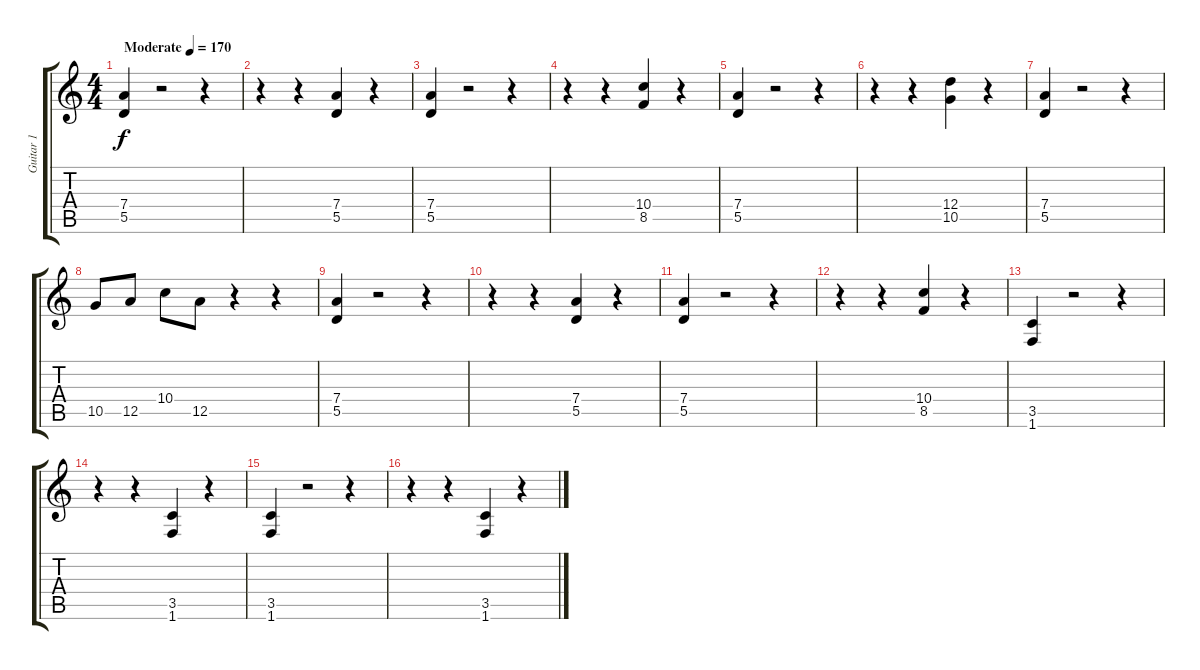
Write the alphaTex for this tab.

\track ("Guitar 1" "Guitar 1") {instrument distortionguitar}
\staff {score tabs}
\tuning (E4 B3 G3 D3 A2 E2) {hide}
\ts (4 4)
\tempo (170 "Moderate")
\clef g2
\ks c
(7.4 5.5).4{dy f instrument distortionguitar} r.2 r.4 |
r.4 r.4 (7.4 5.5).4 r.4 |
(7.4 5.5).4 r.2 r.4 |
r.4 r.4 (10.4 8.5).4 r.4 |
(7.4 5.5).4 r.2 r.4 |
r.4 r.4 (12.4 10.5).4 r.4 |
(7.4 5.5).4 r.2 r.4 |
10.5.8 12.5.8 10.4.8 12.5.8 r.4 r.4 |
(7.4 5.5).4 r.2 r.4 |
r.4 r.4 (7.4 5.5).4 r.4 |
(7.4 5.5).4 r.2 r.4 |
r.4 r.4 (10.4 8.5).4 r.4 |
(3.5 1.6).4 r.2 r.4 |
r.4 r.4 (3.5 1.6).4 r.4 |
(3.5 1.6).4 r.2 r.4 |
r.4 r.4 (3.5 1.6).4 r.4
